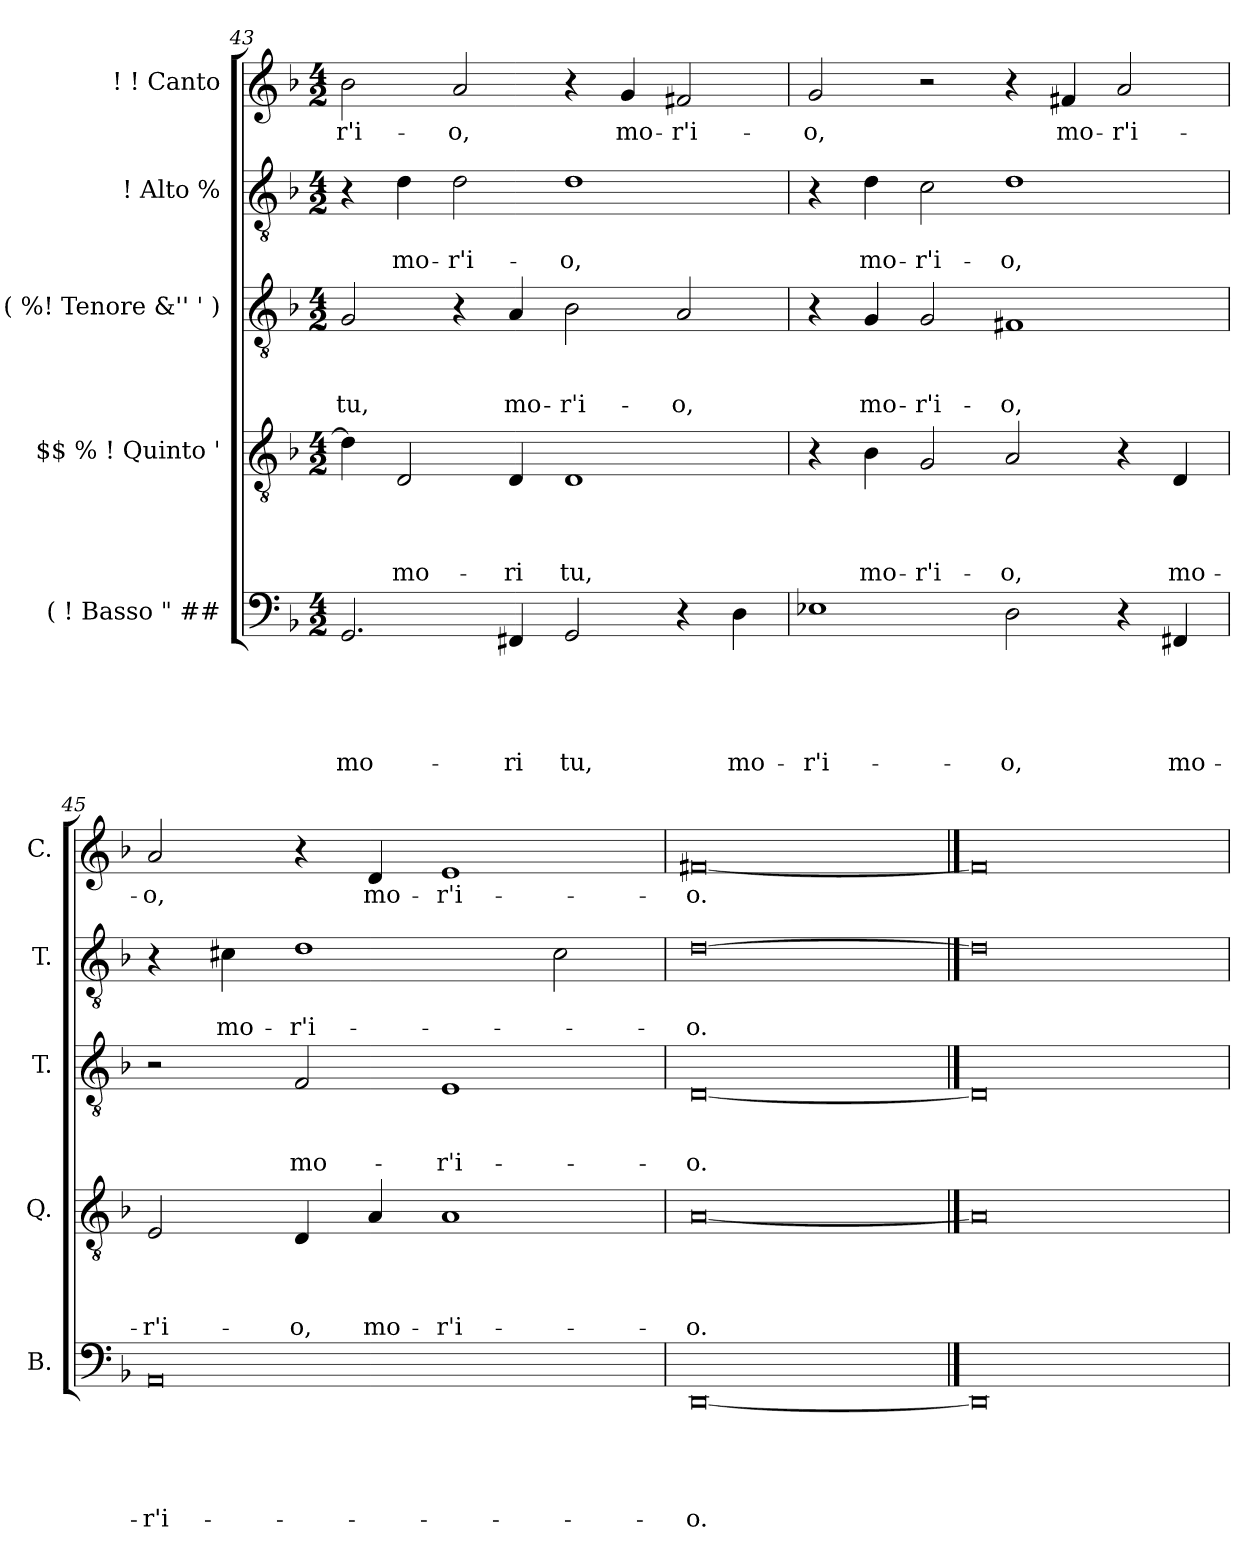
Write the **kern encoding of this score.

**kern	**text	**text	**text	**text	**text	**kern	**text	**text	**text	**text	**kern	**text	**text	**text	**kern	**text	**text	**kern	**text
*part5	*part5	*part5	*part5	*part5	*part5	*part4	*part4	*part4	*part4	*part4	*part3	*part3	*part3	*part3	*part2	*part2	*part2	*part1	*part1
*staff5	*staff5	*staff5	*staff5	*staff5	*staff5	*staff4	*staff4	*staff4	*staff4	*staff4	*staff3	*staff3	*staff3	*staff3	*staff2	*staff2	*staff2	*staff1	*staff1
*I"( ! Basso " ##	*	*	*	*	*	*I"$$ % ! Quinto '	*	*	*	*	*I"! ( %! Tenore &'' ' )	*	*	*	*I"! Alto %	*	*	*I"! ! Canto	*
*I'B.	*	*	*	*	*	*I'Q.	*	*	*	*	*I'T.	*	*	*	*I'T.	*	*	*I'C.	*
*clefF4	*	*	*	*	*	*clefGv2	*	*	*	*	*clefGv2	*	*	*	*clefGv2	*	*	*clefG2	*
*k[b-]	*	*	*	*	*	*k[b-]	*	*	*	*	*k[b-]	*	*	*	*k[b-]	*	*	*k[b-]	*
*F:	*	*	*	*	*	*F:	*	*	*	*	*F:	*	*	*	*F:	*	*	*F:	*
*M4/2	*	*	*	*	*	*M4/2	*	*	*	*	*M4/2	*	*	*	*M4/2	*	*	*M4/2	*
=43	=43	=43	=43	=43	=43	=43	=43	=43	=43	=43	=43	=43	=43	=43	=43	=43	=43	=43	=43
!	!	!	!	!	!LO:LY:b	!	!	!	!	!	!	!	!	!LO:LY:b	!	!	!	!	!LO:LY:b
2.GG/	.	.	.	.	mo-	4d\]	.	.	.	.	2G/	.	.	tu,	4r	.	.	2b-\	-r'i-
!	!	!	!	!	!	!	!	!	!	!LO:LY:b	!	!	!	!	!	!	!LO:LY:b	!	!
.	.	.	.	.	.	2D/	.	.	.	mo-	.	.	.	.	4d\	.	mo-	.	.
!	!	!	!	!	!	!	!	!	!	!	!	!	!	!	!	!	!LO:LY:b	!	!LO:LY:b
.	.	.	.	.	.	.	.	.	.	.	4r	.	.	.	2d\	.	-r'i-	2a/	-o,
!	!	!	!	!	!LO:LY:b	!	!	!	!	!LO:LY:b	!	!	!	!LO:LY:b	!	!	!	!	!
4FF#X/	.	.	.	.	-ri	4D/	.	.	.	-ri	4A/	.	.	mo-	.	.	.	.	.
!	!	!	!	!	!LO:LY:b	!	!	!	!	!LO:LY:b	!	!	!	!LO:LY:b	!	!	!LO:LY:b	!	!
2GG/	.	.	.	.	tu,	1D	.	.	.	tu,	2B-\	.	.	-r'i-	1d	.	-o,	4r	.
!	!	!	!	!	!	!	!	!	!	!	!	!	!	!	!	!	!	!	!LO:LY:b
.	.	.	.	.	.	.	.	.	.	.	.	.	.	.	.	.	.	4g/	mo-
!	!	!	!	!	!	!	!	!	!	!	!	!	!	!LO:LY:b	!	!	!	!	!LO:LY:b
4r	.	.	.	.	.	.	.	.	.	.	2A/	.	.	-o,	.	.	.	2f#X/	-r'i-
!	!	!	!	!	!LO:LY:b	!	!	!	!	!	!	!	!	!	!	!	!	!	!
4D\	.	.	.	.	mo-	.	.	.	.	.	.	.	.	.	.	.	.	.	.
!!LO:LB:g=z
=44	=44	=44	=44	=44	=44	=44	=44	=44	=44	=44	=44	=44	=44	=44	=44	=44	=44	=44	=44
!	!	!	!	!	!LO:LY:b	!	!	!	!	!	!	!	!	!	!	!	!	!	!LO:LY:b
1E-X	.	.	.	.	-r'i-	4r	.	.	.	.	4r	.	.	.	4r	.	.	2g/	-o,
!	!	!	!	!	!	!	!	!	!	!LO:LY:b	!	!	!	!LO:LY:b	!	!	!LO:LY:b	!	!
.	.	.	.	.	.	4B-\	.	.	.	mo-	4G/	.	.	mo-	4d\	.	mo-	.	.
!	!	!	!	!	!	!	!	!	!	!LO:LY:b	!	!	!	!LO:LY:b	!	!	!LO:LY:b	!	!
.	.	.	.	.	.	2G/	.	.	.	-r'i-	2G/	.	.	-r'i-	2c\	.	-r'i-	2r	.
!	!	!	!	!	!LO:LY:b	!	!	!	!	!LO:LY:b	!	!	!	!LO:LY:b	!	!	!LO:LY:b	!	!
2D\	.	.	.	.	-o,	2A/	.	.	.	-o,	1F#X	.	.	-o,	1d	.	-o,	4r	.
!	!	!	!	!	!	!	!	!	!	!	!	!	!	!	!	!	!	!	!LO:LY:b
.	.	.	.	.	.	.	.	.	.	.	.	.	.	.	.	.	.	4f#X/	mo-
!	!	!	!	!	!	!	!	!	!	!	!	!	!	!	!	!	!	!	!LO:LY:b
4r	.	.	.	.	.	4r	.	.	.	.	.	.	.	.	.	.	.	2a/	-r'i-
!	!	!	!	!	!LO:LY:b	!	!	!	!	!LO:LY:b	!	!	!	!	!	!	!	!	!
4FF#X/	.	.	.	.	mo-	4D/	.	.	.	mo-	.	.	.	.	.	.	.	.	.
=45	=45	=45	=45	=45	=45	=45	=45	=45	=45	=45	=45	=45	=45	=45	=45	=45	=45	=45	=45
!	!	!	!	!	!LO:LY:b:rj	!	!	!	!	!LO:LY:b	!	!	!	!	!	!	!	!	!LO:LY:b
0AA	.	.	.	.	-r'i-	2E/	.	.	.	-r'i-	2r	.	.	.	4r	.	.	2a/	-o,
!	!	!	!	!	!	!	!	!	!	!	!	!	!	!	!	!	!LO:LY:b	!	!
.	.	.	.	.	.	.	.	.	.	.	.	.	.	.	4c#X\	.	mo-	.	.
!	!	!	!	!	!	!	!	!	!	!LO:LY:b	!	!	!	!LO:LY:b	!	!	!LO:LY:b	!	!
.	.	.	.	.	.	4D/	.	.	.	-o,	2F/	.	.	mo-	1d	.	-r'i-	4r	.
!	!	!	!	!	!	!	!	!	!	!LO:LY:b	!	!	!	!	!	!	!	!	!LO:LY:b
.	.	.	.	.	.	4A/	.	.	.	mo-	.	.	.	.	.	.	.	4d/	mo-
!	!	!	!	!	!	!	!	!	!	!LO:LY:b	!	!	!	!LO:LY:b	!	!	!	!	!LO:LY:b
.	.	.	.	.	.	1A	.	.	.	-r'i-	1E	.	.	-r'i-	.	.	.	1e	-r'i-
.	.	.	.	.	.	.	.	.	.	.	.	.	.	.	2c#\	.	.	.	.
=46	=46	=46	=46	=46	=46	=46	=46	=46	=46	=46	=46	=46	=46	=46	=46	=46	=46	=46	=46
!	!	!	!	!	!LO:LY:b	!	!	!	!	!LO:LY:b	!	!	!	!LO:LY:b	!	!	!LO:LY:b	!	!LO:LY:b
[0DD	.	.	.	.	-o.	[0A	.	.	.	-o.	[0D	.	.	-o.	[0d	.	-o.	[0f#X	-o.
==47	==47	==47	==47	==47	==47	==47	==47	==47	==47	==47	==47	==47	==47	==47	==47	==47	==47	==47	==47
0DD]	.	.	.	.	.	0A]	.	.	.	.	0D]	.	.	.	0d]	.	.	0f#]	.
=	=	=	=	=	=	=	=	=	=	=	=	=	=	=	=	=	=	=	=
*-	*-	*-	*-	*-	*-	*-	*-	*-	*-	*-	*-	*-	*-	*-	*-	*-	*-	*-	*-
